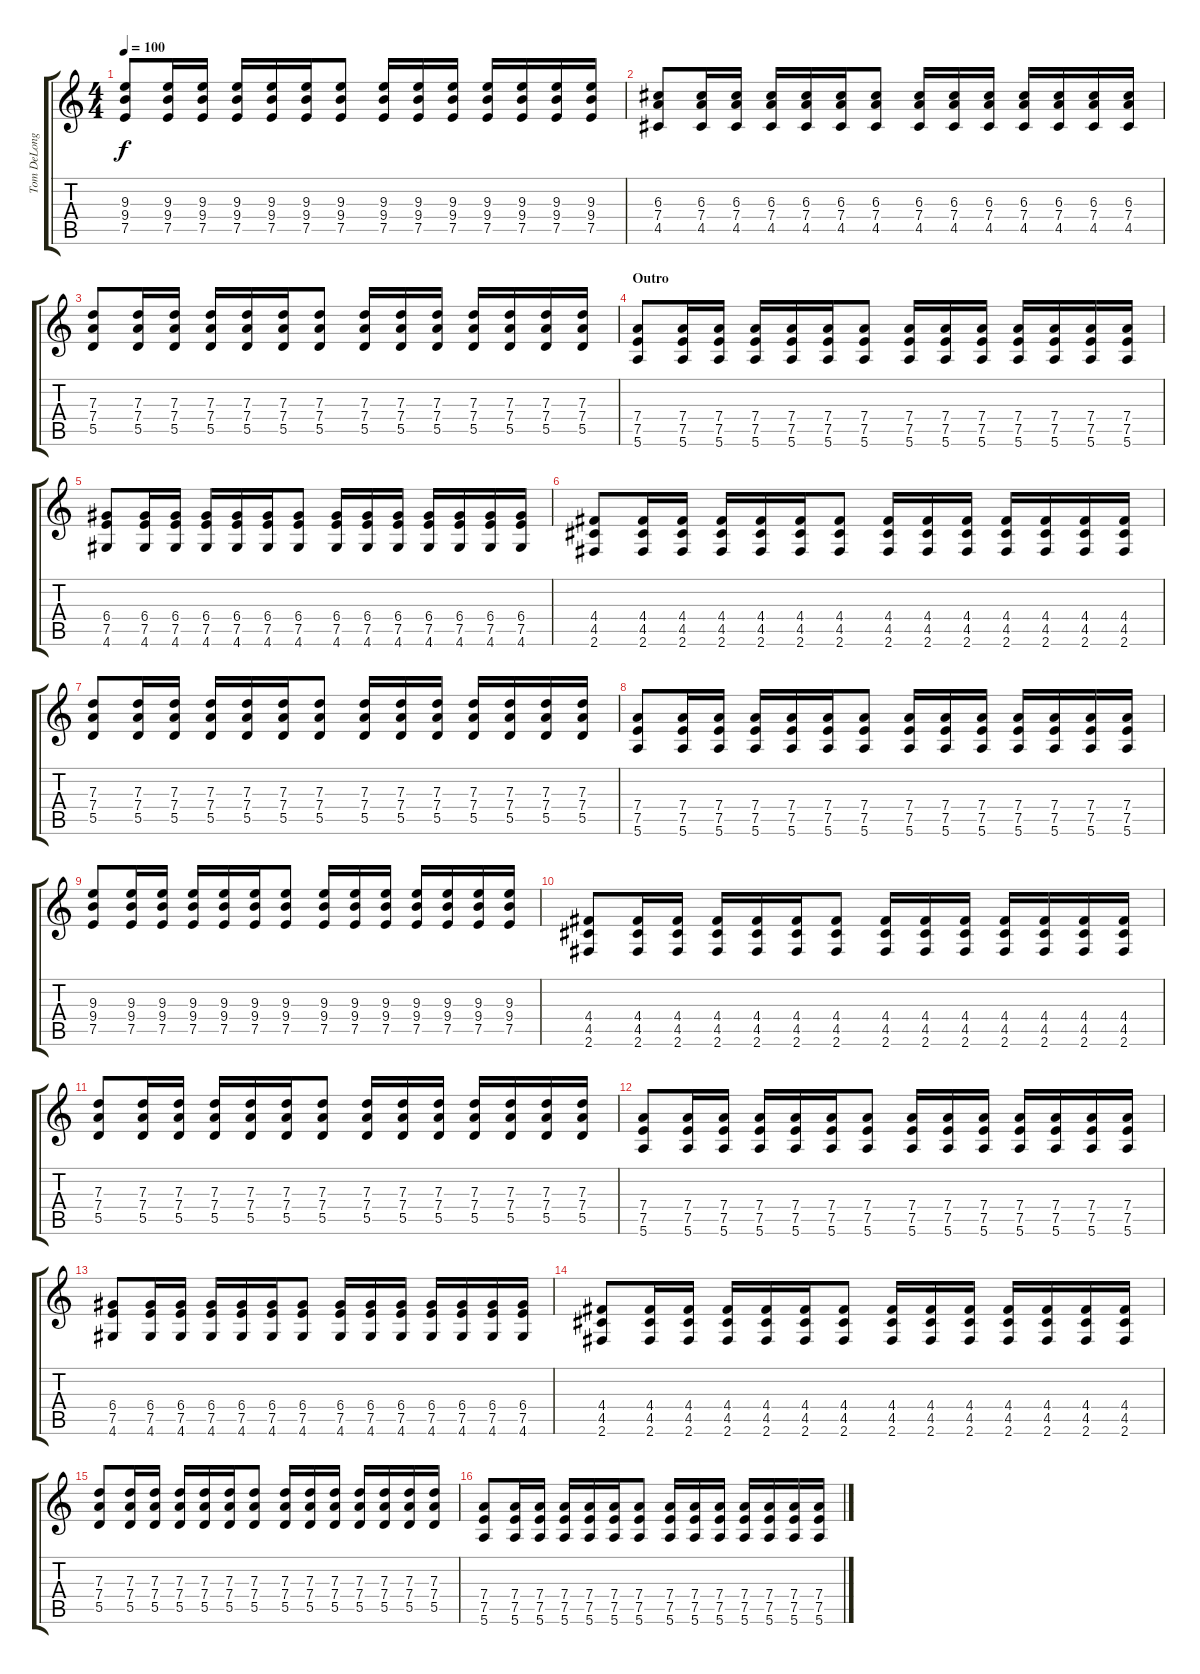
\track ("Tom DeLonge (E-Gitarre)" "Tom DeLong") {instrument overdrivenguitar}
\staff {score tabs}
\tuning (E4 B3 G3 D3 A2 E2) {hide}
\ts (4 4)
\tempo 100
\clef g2
\ks c
(9.3 9.4 7.5).8{dy f} (9.3 9.4 7.5).16 (9.3 9.4 7.5).16 (9.3 9.4 7.5).16 (9.3 9.4 7.5).16 (9.3 9.4 7.5).16 (9.3 9.4 7.5).8 (9.3 9.4 7.5).16 (9.3 9.4 7.5).16 (9.3 9.4 7.5).16 (9.3 9.4 7.5).16 (9.3 9.4 7.5).16 (9.3 9.4 7.5).16 (9.3 9.4 7.5).16 |
(6.3 7.4 4.5).8 (6.3 7.4 4.5).16 (6.3 7.4 4.5).16 (6.3 7.4 4.5).16 (6.3 7.4 4.5).16 (6.3 7.4 4.5).16 (6.3 7.4 4.5).8 (6.3 7.4 4.5).16 (6.3 7.4 4.5).16 (6.3 7.4 4.5).16 (6.3 7.4 4.5).16 (6.3 7.4 4.5).16 (6.3 7.4 4.5).16 (6.3 7.4 4.5).16 |
(7.3 7.4 5.5).8 (7.3 7.4 5.5).16 (7.3 7.4 5.5).16 (7.3 7.4 5.5).16 (7.3 7.4 5.5).16 (7.3 7.4 5.5).16 (7.3 7.4 5.5).8 (7.3 7.4 5.5).16 (7.3 7.4 5.5).16 (7.3 7.4 5.5).16 (7.3 7.4 5.5).16 (7.3 7.4 5.5).16 (7.3 7.4 5.5).16 (7.3 7.4 5.5).16 |
\section ("" "Outro")
(7.4 7.5 5.6).8{instrument distortionguitar} (7.4 7.5 5.6).16 (7.4 7.5 5.6).16 (7.4 7.5 5.6).16 (7.4 7.5 5.6).16 (7.4 7.5 5.6).16 (7.4 7.5 5.6).8 (7.4 7.5 5.6).16 (7.4 7.5 5.6).16 (7.4 7.5 5.6).16 (7.4 7.5 5.6).16 (7.4 7.5 5.6).16 (7.4 7.5 5.6).16 (7.4 7.5 5.6).16 |
(6.4 7.5 4.6).8 (6.4 7.5 4.6).16 (6.4 7.5 4.6).16 (6.4 7.5 4.6).16 (6.4 7.5 4.6).16 (6.4 7.5 4.6).16 (6.4 7.5 4.6).8 (6.4 7.5 4.6).16 (6.4 7.5 4.6).16 (6.4 7.5 4.6).16 (6.4 7.5 4.6).16 (6.4 7.5 4.6).16 (6.4 7.5 4.6).16 (6.4 7.5 4.6).16 |
(4.4 4.5 2.6).8 (4.4 4.5 2.6).16 (4.4 4.5 2.6).16 (4.4 4.5 2.6).16 (4.4 4.5 2.6).16 (4.4 4.5 2.6).16 (4.4 4.5 2.6).8 (4.4 4.5 2.6).16 (4.4 4.5 2.6).16 (4.4 4.5 2.6).16 (4.4 4.5 2.6).16 (4.4 4.5 2.6).16 (4.4 4.5 2.6).16 (4.4 4.5 2.6).16 |
(7.3 7.4 5.5).8 (7.3 7.4 5.5).16 (7.3 7.4 5.5).16 (7.3 7.4 5.5).16 (7.3 7.4 5.5).16 (7.3 7.4 5.5).16 (7.3 7.4 5.5).8 (7.3 7.4 5.5).16 (7.3 7.4 5.5).16 (7.3 7.4 5.5).16 (7.3 7.4 5.5).16 (7.3 7.4 5.5).16 (7.3 7.4 5.5).16 (7.3 7.4 5.5).16 |
(7.4 7.5 5.6).8{instrument distortionguitar} (7.4 7.5 5.6).16 (7.4 7.5 5.6).16 (7.4 7.5 5.6).16 (7.4 7.5 5.6).16 (7.4 7.5 5.6).16 (7.4 7.5 5.6).8 (7.4 7.5 5.6).16 (7.4 7.5 5.6).16 (7.4 7.5 5.6).16 (7.4 7.5 5.6).16 (7.4 7.5 5.6).16 (7.4 7.5 5.6).16 (7.4 7.5 5.6).16 |
(9.3 9.4 7.5).8 (9.3 9.4 7.5).16 (9.3 9.4 7.5).16 (9.3 9.4 7.5).16 (9.3 9.4 7.5).16 (9.3 9.4 7.5).16 (9.3 9.4 7.5).8 (9.3 9.4 7.5).16 (9.3 9.4 7.5).16 (9.3 9.4 7.5).16 (9.3 9.4 7.5).16 (9.3 9.4 7.5).16 (9.3 9.4 7.5).16 (9.3 9.4 7.5).16 |
(4.4 4.5 2.6).8 (4.4 4.5 2.6).16 (4.4 4.5 2.6).16 (4.4 4.5 2.6).16 (4.4 4.5 2.6).16 (4.4 4.5 2.6).16 (4.4 4.5 2.6).8 (4.4 4.5 2.6).16 (4.4 4.5 2.6).16 (4.4 4.5 2.6).16 (4.4 4.5 2.6).16 (4.4 4.5 2.6).16 (4.4 4.5 2.6).16 (4.4 4.5 2.6).16 |
(7.3 7.4 5.5).8 (7.3 7.4 5.5).16 (7.3 7.4 5.5).16 (7.3 7.4 5.5).16 (7.3 7.4 5.5).16 (7.3 7.4 5.5).16 (7.3 7.4 5.5).8 (7.3 7.4 5.5).16 (7.3 7.4 5.5).16 (7.3 7.4 5.5).16 (7.3 7.4 5.5).16 (7.3 7.4 5.5).16 (7.3 7.4 5.5).16 (7.3 7.4 5.5).16 |
(7.4 7.5 5.6).8{instrument distortionguitar} (7.4 7.5 5.6).16 (7.4 7.5 5.6).16 (7.4 7.5 5.6).16 (7.4 7.5 5.6).16 (7.4 7.5 5.6).16 (7.4 7.5 5.6).8 (7.4 7.5 5.6).16 (7.4 7.5 5.6).16 (7.4 7.5 5.6).16 (7.4 7.5 5.6).16 (7.4 7.5 5.6).16 (7.4 7.5 5.6).16 (7.4 7.5 5.6).16 |
(6.4 7.5 4.6).8 (6.4 7.5 4.6).16 (6.4 7.5 4.6).16 (6.4 7.5 4.6).16 (6.4 7.5 4.6).16 (6.4 7.5 4.6).16 (6.4 7.5 4.6).8 (6.4 7.5 4.6).16 (6.4 7.5 4.6).16 (6.4 7.5 4.6).16 (6.4 7.5 4.6).16 (6.4 7.5 4.6).16 (6.4 7.5 4.6).16 (6.4 7.5 4.6).16 |
(4.4 4.5 2.6).8 (4.4 4.5 2.6).16 (4.4 4.5 2.6).16 (4.4 4.5 2.6).16 (4.4 4.5 2.6).16 (4.4 4.5 2.6).16 (4.4 4.5 2.6).8 (4.4 4.5 2.6).16 (4.4 4.5 2.6).16 (4.4 4.5 2.6).16 (4.4 4.5 2.6).16 (4.4 4.5 2.6).16 (4.4 4.5 2.6).16 (4.4 4.5 2.6).16 |
(7.3 7.4 5.5).8 (7.3 7.4 5.5).16 (7.3 7.4 5.5).16 (7.3 7.4 5.5).16 (7.3 7.4 5.5).16 (7.3 7.4 5.5).16 (7.3 7.4 5.5).8 (7.3 7.4 5.5).16 (7.3 7.4 5.5).16 (7.3 7.4 5.5).16 (7.3 7.4 5.5).16 (7.3 7.4 5.5).16 (7.3 7.4 5.5).16 (7.3 7.4 5.5).16 |
(7.4 7.5 5.6).8{instrument distortionguitar} (7.4 7.5 5.6).16 (7.4 7.5 5.6).16 (7.4 7.5 5.6).16 (7.4 7.5 5.6).16 (7.4 7.5 5.6).16 (7.4 7.5 5.6).8 (7.4 7.5 5.6).16 (7.4 7.5 5.6).16 (7.4 7.5 5.6).16 (7.4 7.5 5.6).16 (7.4 7.5 5.6).16 (7.4 7.5 5.6).16 (7.4 7.5 5.6).16
